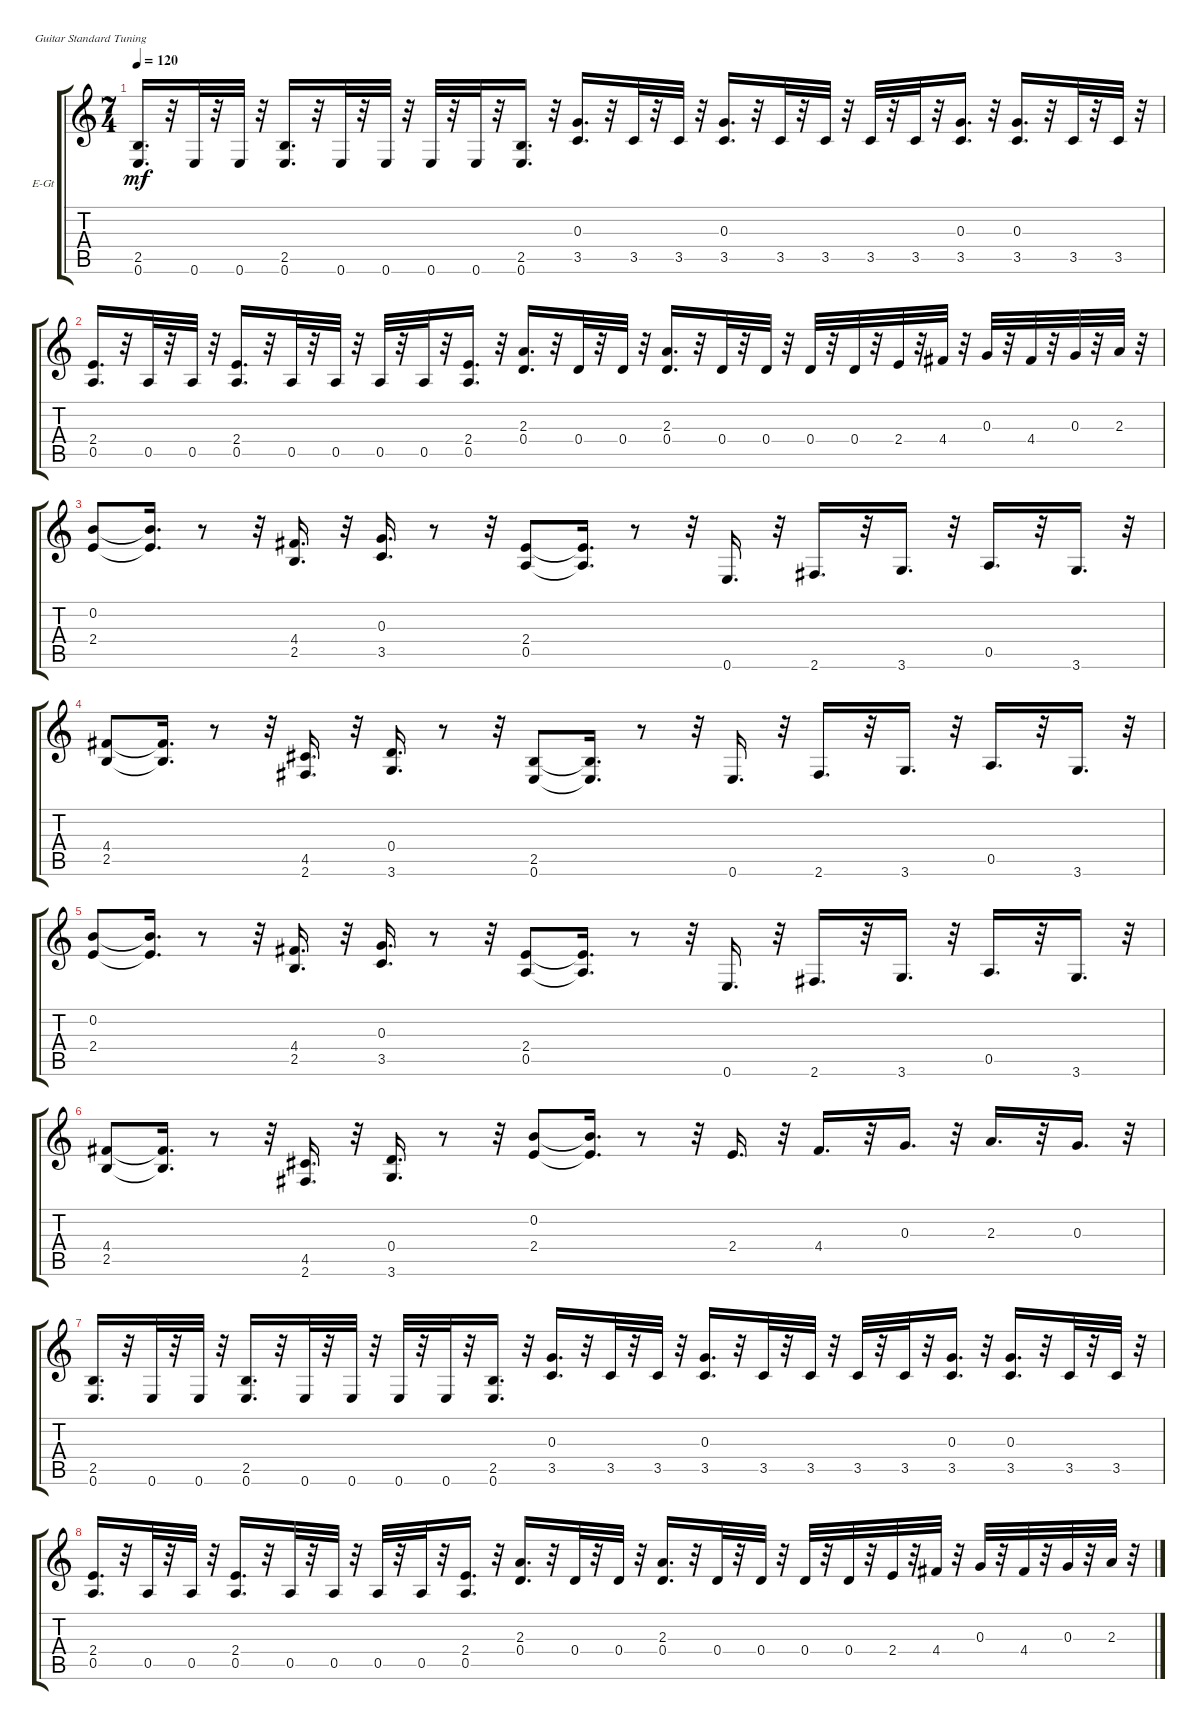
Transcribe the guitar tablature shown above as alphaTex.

\bracketExtendMode groupsimilarinstruments
\firstSystemTrackNameOrientation horizontal
\otherSystemsTrackNameOrientation horizontal
\track ("" "E-Gt") {instrument electricguitarclean}
\staff {score tabs}
\tuning (E4 B3 G3 D3 A2 E2)
\ts (7 4)
\tempo 120
\clef g2
\ks c
(2.5 0.6).16{d dy mf} r.32 0.6.32 r.32 0.6.32 r.32 (2.5 0.6).16{d} r.32 0.6.32 r.32 0.6.32 r.32 0.6.32 r.32 0.6.32 r.32 (2.5 0.6).16{d} r.32 (0.3 3.5).16{d} r.32 3.5.32 r.32 3.5.32 r.32 (0.3 3.5).16{d} r.32 3.5.32 r.32 3.5.32 r.32 3.5.32 r.32 3.5.32 r.32 (0.3 3.5).16{d} r.32 (0.3 3.5).16{d} r.32 3.5.32 r.32 3.5.32 r.32 |
(2.4 0.5).16{d} r.32 0.5.32 r.32 0.5.32 r.32 (2.4 0.5).16{d} r.32 0.5.32 r.32 0.5.32 r.32 0.5.32 r.32 0.5.32 r.32 (2.4 0.5).16{d} r.32 (2.3 0.4).16{d} r.32 0.4.32 r.32 0.4.32 r.32 (2.3 0.4).16{d} r.32 0.4.32 r.32 0.4.32 r.32 0.4.32 r.32 0.4.32 r.32 2.4.32 r.32 4.4.32 r.32 0.3.32 r.32 4.4.32 r.32 0.3.32 r.32 2.3.32 r.32 |
(0.2 2.4).8 (0.2{t} 2.4{t}).16{d} r.8 r.32 (4.4 2.5).16{d} r.32 (0.3 3.5).16{d} r.8 r.32 (2.4 0.5).8 (2.4{t} 0.5{t}).16{d} r.8 r.32 0.6.16{d} r.32 2.6.16{d} r.32 3.6.16{d} r.32 0.5.16{d} r.32 3.6.16{d} r.32 |
(4.4 2.5).8 (4.4{t} 2.5{t}).16{d} r.8 r.32 (4.5 2.6).16{d} r.32 (0.4 3.6).16{d} r.8 r.32 (2.5 0.6).8 (2.5{t} 0.6{t}).16{d} r.8 r.32 0.6.16{d} r.32 2.6.16{d} r.32 3.6.16{d} r.32 0.5.16{d} r.32 3.6.16{d} r.32 |
(0.2 2.4).8 (0.2{t} 2.4{t}).16{d} r.8 r.32 (4.4 2.5).16{d} r.32 (0.3 3.5).16{d} r.8 r.32 (2.4 0.5).8 (2.4{t} 0.5{t}).16{d} r.8 r.32 0.6.16{d} r.32 2.6.16{d} r.32 3.6.16{d} r.32 0.5.16{d} r.32 3.6.16{d} r.32 |
(4.4 2.5).8 (4.4{t} 2.5{t}).16{d} r.8 r.32 (4.5 2.6).16{d} r.32 (0.4 3.6).16{d} r.8 r.32 (0.2 2.4).8 (0.2{t} 2.4{t}).16{d} r.8 r.32 2.4.16{d} r.32 4.4.16{d} r.32 0.3.16{d} r.32 2.3.16{d} r.32 0.3.16{d} r.32 |
(2.5 0.6).16{d} r.32 0.6.32 r.32 0.6.32 r.32 (2.5 0.6).16{d} r.32 0.6.32 r.32 0.6.32 r.32 0.6.32 r.32 0.6.32 r.32 (2.5 0.6).16{d} r.32 (0.3 3.5).16{d} r.32 3.5.32 r.32 3.5.32 r.32 (0.3 3.5).16{d} r.32 3.5.32 r.32 3.5.32 r.32 3.5.32 r.32 3.5.32 r.32 (0.3 3.5).16{d} r.32 (0.3 3.5).16{d} r.32 3.5.32 r.32 3.5.32 r.32 |
(2.4 0.5).16{d} r.32 0.5.32 r.32 0.5.32 r.32 (2.4 0.5).16{d} r.32 0.5.32 r.32 0.5.32 r.32 0.5.32 r.32 0.5.32 r.32 (2.4 0.5).16{d} r.32 (2.3 0.4).16{d} r.32 0.4.32 r.32 0.4.32 r.32 (2.3 0.4).16{d} r.32 0.4.32 r.32 0.4.32 r.32 0.4.32 r.32 0.4.32 r.32 2.4.32 r.32 4.4.32 r.32 0.3.32 r.32 4.4.32 r.32 0.3.32 r.32 2.3.32 r.32
